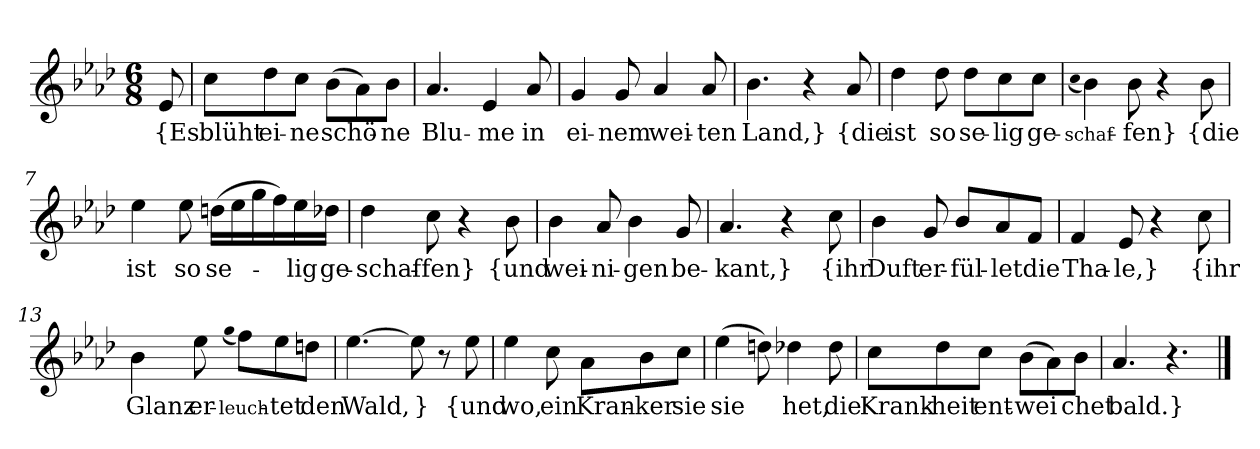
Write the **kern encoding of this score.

**kern	**text
*part1	*part1
*staff1	*staff1
*clefG2	*
*k[b-e-a-d-]	*
*M6/8	*
=	=
8e-	{Es
=1	=1
8cc\L	blüht
8dd-\	ei-
8cc\J	-ne
(8b-\L	schö-
8a-\)	.
8b-\J	-ne
=2	=2
4.a-	Blu-
4e-	-me
8a-	in
=3	=3
4g	ei-
8g	-nem
4a-	wei-
8a-	-ten
=4	=4
4.b-	Land,}
4r	.
8a-	{die
=5	=5
4dd-	ist
8dd-	so
8dd-\L	se-
8cc\	-lig
8cc\J	ge-
=6	=6
(qcc	schaf-
4b-)	.
8b-	-fen}
4r	.
8b-	{die
=7	=7
4ee-	ist
8ee-	so
(16ddn\LL	se-
16ee-\	.
16gg\	.
16ff\)	.
16ee-\	-lig
16dd-X\JJ	ge-
=8	=8
4dd-	-schaf-
8cc	-fen}
4r	.
8b-	{und
=9	=9
4b-	wei-
8a-	-ni-
4b-	-gen
8g	be-
=10	=10
4.a-	-kant,}
4r	.
8cc	{ihr
=11	=11
4b-	Duft
8g	er-
8b-/L	fül-
8a-/	-let
8f/J	die
=12	=12
4f	Tha-
8e-	-le,}
4r	.
8cc	{ihr
=13	=13
4b-	Glanz
8ee-	er-
(qgg	-leuch-
8ff\L)	.
8ee-\	-tet
8ddn\J	den
=14	=14
[4.ee-	Wald,
8ee-]	}
8r	.
8ee-	{und
=15	=15
4ee-	wo,
8cc	ein
8a-\L	Kran-
8b-\	-ker
8cc\J	sie
=16	=16
(4ee-	sie
8ddn)	.
4dd-X	-het,
8dd-	die
=17	=17
8cc\L	Krank-
8dd-\	-heit
8cc\J	ent-
(8b-\L	-wei
8a-\)	.
8b-\J	-chet
=18	=18
4.a-	bald.}
4.r	.
==	==
*-	*-
